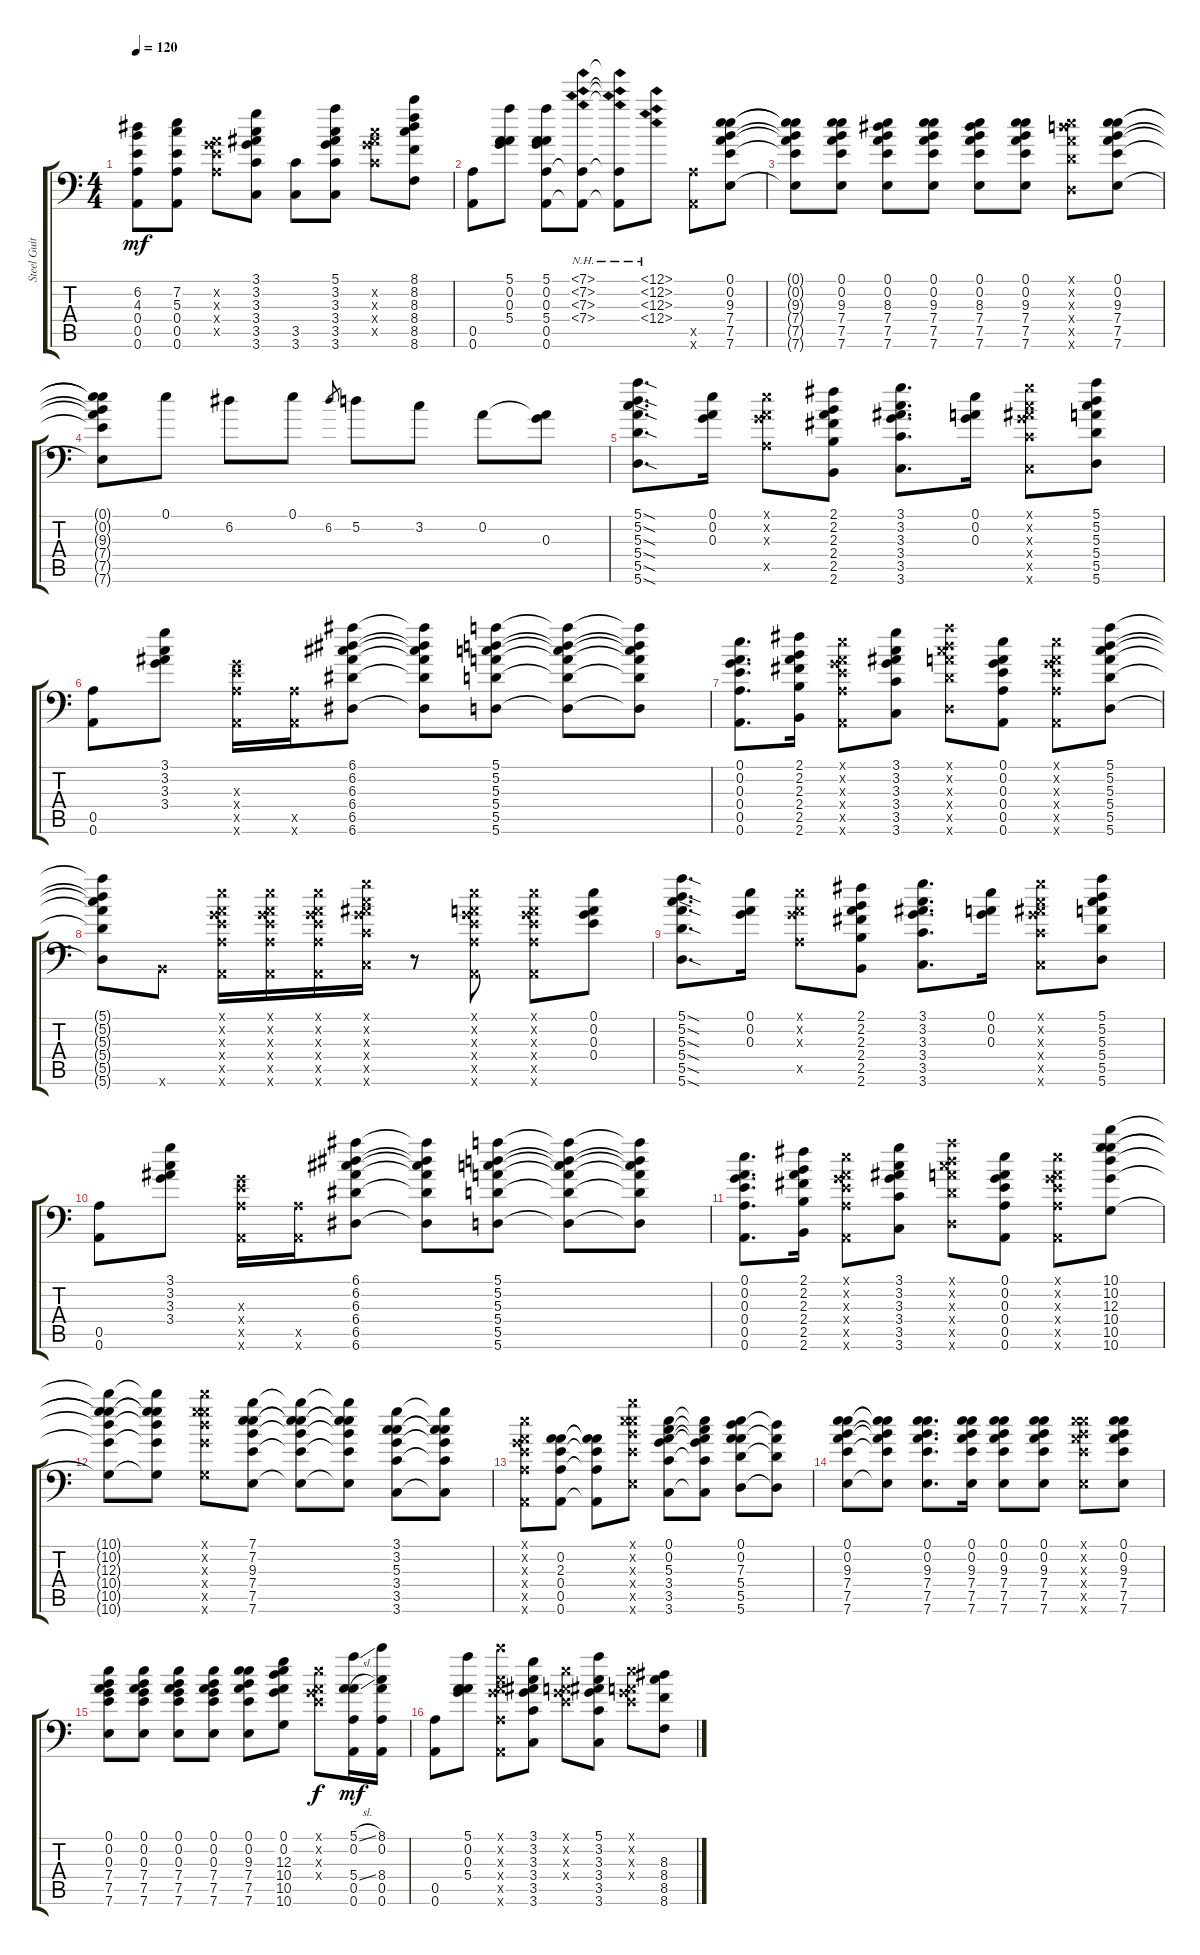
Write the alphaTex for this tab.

\track ("Steel Guitar" "Steel Guit") {instrument acousticguitarsteel}
\staff {score tabs}
\tuning (E4 A3 G3 E3 A2 A1) {hide}
\ts (4 4)
\tempo 120
\clef f4
\ks c
(6.2 4.3 0.4 0.5 0.6).8{dy mf} (7.2 5.3 0.4 0.5 0.6).8 (0.2{x} 0.3{x} 0.4{x} 0.5{x}).8 (3.1 3.2 3.3 3.4 3.5 3.6).8 (3.5 3.6).8 (5.1 3.2 3.3 3.4 3.5 3.6).8 (3.2{x} 3.3{x} 3.4{x} 3.5{x}).8 (8.1 8.2 8.3 8.4 8.5 8.6).8 |
(0.5 0.6).8 (5.1 0.2 0.3 5.4).8 (5.1 0.2 0.3 5.4 0.5 0.6).8 (7.1{nh} 7.2{nh} 7.3{nh} 7.4{nh} 0.5{t} 0.6{t}).8 (7.1{nh t} 7.2{nh t} 7.3{nh t} 7.4{nh t} 0.5{t} 0.6{t}).8 (12.1{nh} 12.2{nh} 12.3{nh} 12.4{nh}).8 (0.5{x} 0.6{x}).8 (0.1 0.2 9.3 7.4 7.5 7.6).8 |
(0.1{t} 0.2{t} 9.3{t} 7.4{t} 7.5{t} 7.6{t}).8 (0.1 0.2 9.3 7.4 7.5 7.6).8 (0.1 0.2 8.3 7.4 7.5 7.6).8 (0.1 0.2 9.3 7.4 7.5 7.6).8 (0.1 0.2 8.3 7.4 7.5 7.6).8 (0.1 0.2 9.3 7.4 7.5 7.6).8 (0.1{x} 6.2{x} 7.3{x} 5.4{x} 5.5{x} 5.6{x}).8 (0.1 0.2 9.3 7.4 7.5 7.6).8 |
(0.1{t} 0.2{t} 9.3{t} 7.4{t} 7.5{t} 7.6{t}).8 0.1.8 6.2.8 0.1.8 6.2.8{gr} 5.2.8 3.2.8 0.2.8 (0.2{t} 0.3).8 |
(5.1{sod} 5.2{sod} 5.3{sod} 5.4{sod} 5.5{sod} 5.6{sod}).8{d} (0.1 0.2 0.3).16 (0.1{x} 0.2{x} 0.3{x} 0.5{x}).8 (2.1 2.2 2.3 2.4 2.5 2.6).8 (3.1 3.2 3.3 3.4 3.5 3.6).8{d} (0.1 0.2 0.3).16 (3.1{x} 3.2{x} 3.3{x} 3.4{x} 3.5{x} 3.6{x}).8 (5.1 5.2 5.3 5.4 5.5 5.6).8 |
(0.5 0.6).8 (3.1 3.2 3.3 3.4).8 (0.3{x} 0.4{x} 0.5{x} 0.6{x}).16 (0.5{x} 0.6{x}).16 (6.1 6.2 6.3 6.4 6.5 6.6).8 (6.1{t} 6.2{t} 6.3{t} 6.4{t} 6.5{t} 6.6{t}).8 (5.1 5.2 5.3 5.4 5.5 5.6).8 (5.1{t} 5.2{t} 5.3{t} 5.4{t} 5.5{t} 5.6{t}).8 (5.1{t} 5.2{t} 5.3{t} 5.4{t} 5.5{t} 5.6{t}).8 |
(0.1 0.2 0.3 0.4 0.5 0.6).8{d} (2.1 2.2 2.3 2.4 2.5 2.6).16 (0.1{x} 0.2{x} 0.3{x} 0.4{x} 0.5{x} 0.6{x}).8 (3.1 3.2 3.3 3.4 3.5 3.6).8 (5.1{x} 5.2{x} 5.3{x} 5.4{x} 5.5{x} 5.6{x}).8 (0.1 0.2 0.3 0.4 0.5 0.6).8 (0.1{x} 0.2{x} 0.3{x} 0.4{x} 0.5{x} 0.6{x}).8 (5.1 5.2 5.3 5.4 5.5 5.6).8 |
(5.1{t} 5.2{t} 5.3{t} 5.4{t} 5.5{t} 5.6{t}).8 2.6{x}.8 (0.1{x} 0.2{x} 0.3{x} 0.4{x} 0.5{x} 0.6{x}).16 (0.1{x} 0.2{x} 0.3{x} 0.4{x} 0.5{x} 0.6{x}).16 (0.1{x} 0.2{x} 0.3{x} 0.4{x} 0.5{x} 0.6{x}).16 (3.1{x} 3.2{x} 3.3{x} 3.4{x} 3.5{x} 3.6{x}).16 r.8 (0.1{x} 0.2{x} 0.3{x} 0.4{x} 0.5{x} 0.6{x}).8 (0.1{x} 0.2{x} 0.3{x} 0.4{x} 0.5{x} 0.6{x}).8 (0.1 0.2 0.3 0.4).8 |
(5.1{sod} 5.2{sod} 5.3{sod} 5.4{sod} 5.5{sod} 5.6{sod}).8{d} (0.1 0.2 0.3).16 (0.1{x} 0.2{x} 0.3{x} 0.5{x}).8 (2.1 2.2 2.3 2.4 2.5 2.6).8 (3.1 3.2 3.3 3.4 3.5 3.6).8{d} (0.1 0.2 0.3).16 (3.1{x} 3.2{x} 3.3{x} 3.4{x} 3.5{x} 3.6{x}).8 (5.1 5.2 5.3 5.4 5.5 5.6).8 |
(0.5 0.6).8 (3.1 3.2 3.3 3.4).8 (0.3{x} 0.4{x} 0.5{x} 0.6{x}).16 (0.5{x} 0.6{x}).16 (6.1 6.2 6.3 6.4 6.5 6.6).8 (6.1{t} 6.2{t} 6.3{t} 6.4{t} 6.5{t} 6.6{t}).8 (5.1 5.2 5.3 5.4 5.5 5.6).8 (5.1{t} 5.2{t} 5.3{t} 5.4{t} 5.5{t} 5.6{t}).8 (5.1{t} 5.2{t} 5.3{t} 5.4{t} 5.5{t} 5.6{t}).8 |
(0.1 0.2 0.3 0.4 0.5 0.6).8{d} (2.1 2.2 2.3 2.4 2.5 2.6).16 (0.1{x} 0.2{x} 0.3{x} 0.4{x} 0.5{x} 0.6{x}).8 (3.1 3.2 3.3 3.4 3.5 3.6).8 (5.1{x} 5.2{x} 5.3{x} 5.4{x} 5.5{x} 5.6{x}).8 (0.1 0.2 0.3 0.4 0.5 0.6).8 (0.1{x} 0.2{x} 0.3{x} 0.4{x} 0.5{x} 0.6{x}).8 (10.1 10.2 12.3 10.4 10.5 10.6).8 |
(10.1{t} 10.2{t} 12.3{t} 10.4{t} 10.5{t} 10.6{t}).8 (10.1{t} 10.2{t} 12.3{t} 10.4{t} 10.5{t} 10.6{t}).8 (10.1{x} 10.2{x} 12.3{x} 10.4{x} 10.5{x} 10.6{x}).8 (7.1 7.2 9.3 7.4 7.5 7.6).8 (7.1{t} 7.2{t} 9.3{t} 7.4{t} 7.5{t} 7.6{t}).8 (7.1{t} 7.2{t} 9.3{t} 7.4{t} 7.5{t} 7.6{t}).8 (3.1 3.2 5.3 3.4 3.5 3.6).8 (3.1{t} 3.2{t} 5.3{t} 3.4{t} 3.5{t} 3.6{t}).8 |
(0.1{x} 0.2{x} 0.3{x} 0.4{x} 0.5{x} 0.6{x}).8 (0.2 2.3 0.4 0.5 0.6).8 (0.2{t} 2.3{t} 0.4{t} 0.5{t} 0.6{t}).8 (7.1{x} 7.2{x} 9.3{x} 7.4{x} 7.5{x} 7.6{x}).8 (0.1 0.2 5.3 3.4 3.5 3.6).8 (0.1{t} 0.2{t} 5.3{t} 3.4{t} 3.5{t} 3.6{t}).8 (0.1 0.2 7.3 5.4 5.5 5.6).8 (7.3{t} 5.4{t} 5.5{t} 5.6{t}).8 |
(0.1 0.2 9.3 7.4 7.5 7.6).8 (0.1{t} 0.2{t} 9.3{t} 7.4{t} 7.5{t} 7.6{t}).8 (0.1 0.2 9.3 7.4 7.5 7.6).8{d} (0.1 0.2 9.3 7.4 7.5 7.6).16 (0.1 0.2 9.3 7.4 7.5 7.6).8 (0.1 0.2 9.3 7.4 7.5 7.6).8 (0.1{x} 0.2{x} 9.3{x} 7.4{x} 7.5{x} 7.6{x}).8 (0.1 0.2 9.3 7.4 7.5 7.6).8 |
(0.1 0.2 0.3 7.4 7.5 7.6).8 (0.1 0.2 0.3 7.4 7.5 7.6).8 (0.1 0.2 0.3 7.4 7.5 7.6).8 (0.1 0.2 0.3 7.4 7.5 7.6).8 (0.1 0.2 9.3 7.4 7.5 7.6).8 (0.1 0.2 12.3 10.4 10.5 10.6).8 (0.1{x} 0.2{x} 0.3{x} 0.4{x}).8{dy f} (5.1{sl} 0.2 5.4{sl} 0.5 0.6).16{dy mf} (8.1 0.2 8.4 0.5 0.6).16 |
(0.5 0.6).8 (5.1 0.2 0.3 5.4).8 (8.1{x} 0.2{x} 0.3{x} 8.4{x} 0.5{x} 0.6{x}).8 (3.1 3.2 3.3 3.4 3.5 3.6).8 (0.1{x} 0.2{x} 0.3{x} 0.4{x}).8 (5.1 3.2 3.3 3.4 3.5 3.6).8 (0.1{x} 0.2{x} 0.3{x} 0.4{x}).8 (8.3 8.4 8.5 8.6).8
